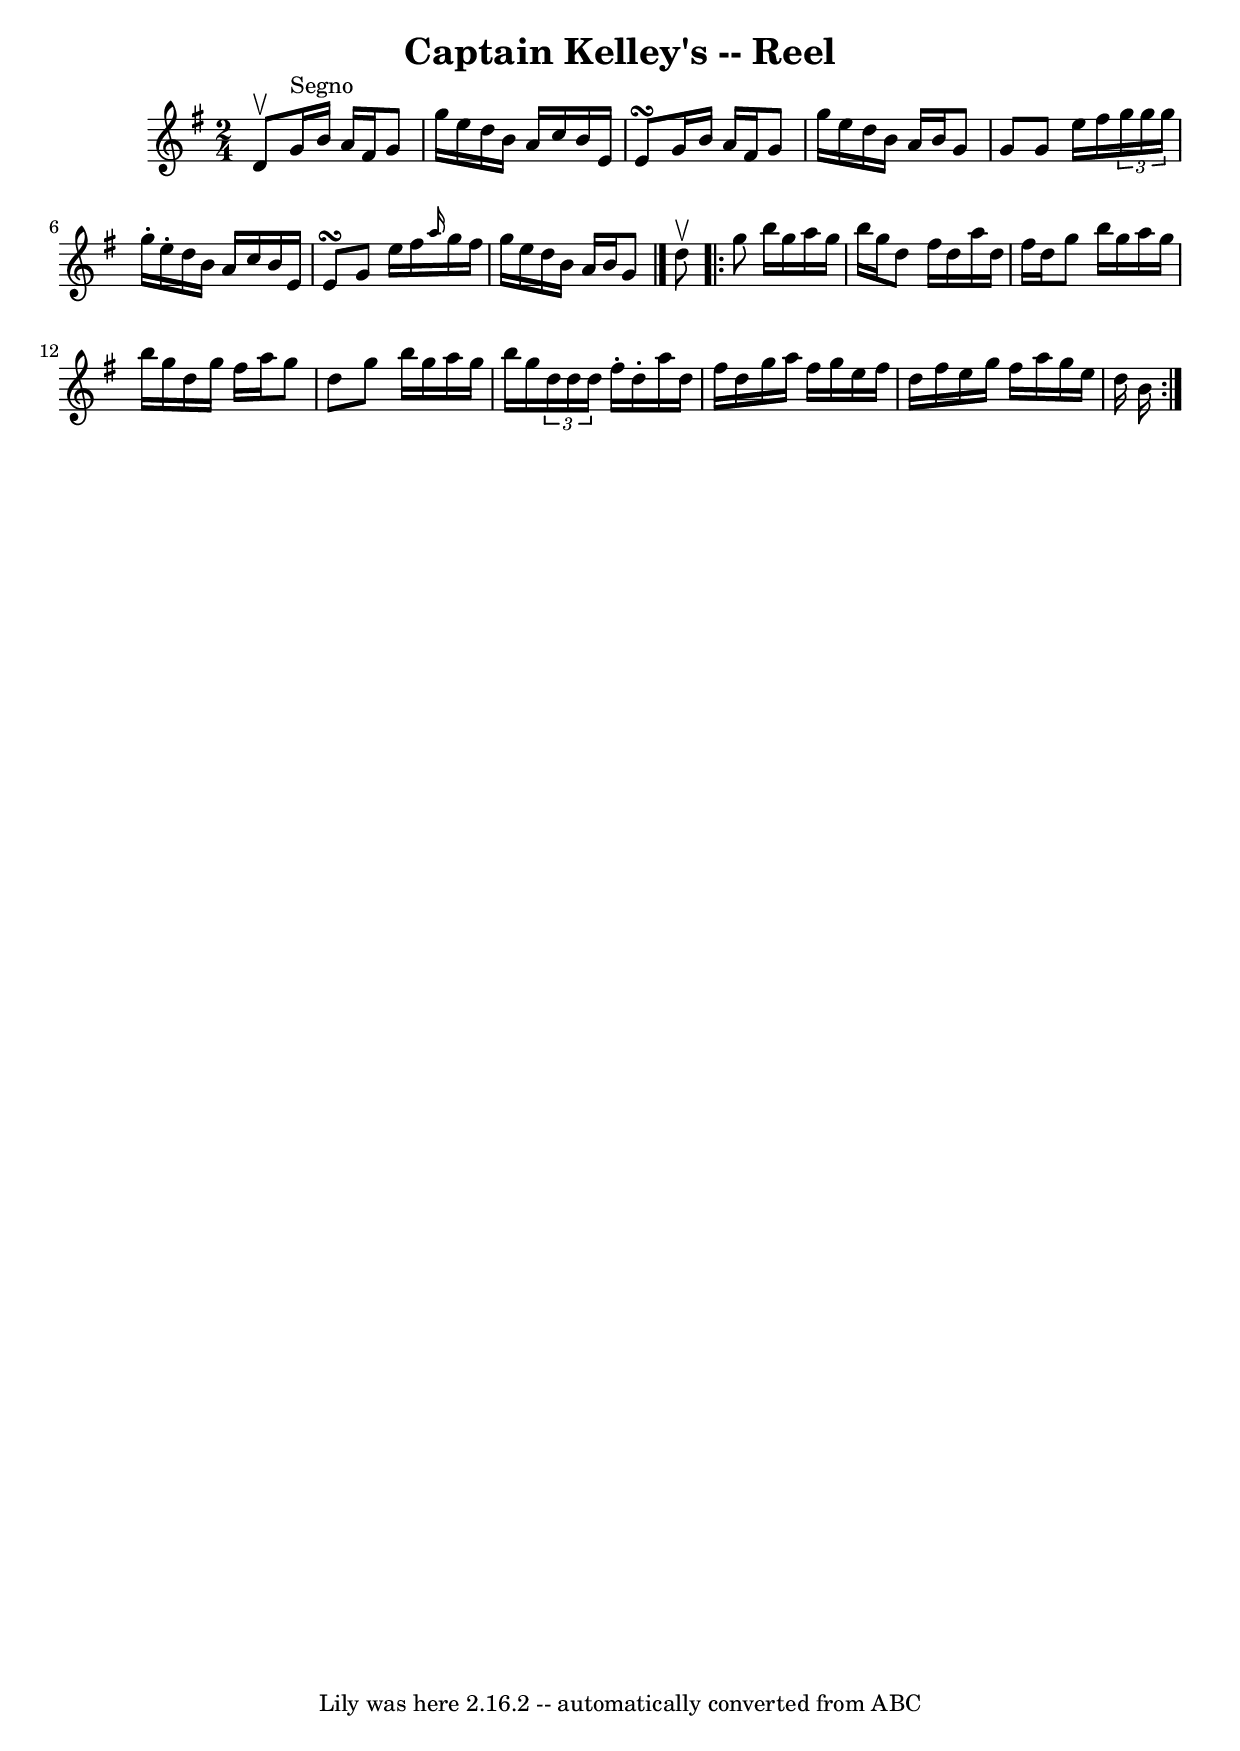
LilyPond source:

\version "2.7.40"
\include "Mammoth.ily"
\header {
	%% book = "Ryan's Mammoth Collection"
	crossRefNumber = "1"
	footnotes = "\\\\44"
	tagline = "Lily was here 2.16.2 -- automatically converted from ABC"
	title = "Captain Kelley's -- Reel"
}
voicedefault =  {


\time 2/4 \key g \major d'8^\upbow   |
 g'16^"Segno" b'16    
a'16 fis'16 g'8 g''16 e''16    |
 d''16 b'16 a'16    
c''16 b'16 e'16 e'8\turn    |
 g'16 b'16 a'16 fis'16  
 g'8 g''16 e''16    |
 d''16 b'16 a'16 b'16 g'8    
g'8    |
 g'8 e''16 fis''16    \times 2/3 { g''16 g''16    
g''16  } g''16 -. e''16 -.   |
 d''16 b'16 a'16 c''16    
b'16 e'16 e'8\turn    |
 g'8 e''16 fis''16  \grace {    
a''16  } g''16 fis''16 g''16 e''16    |
 d''16 b'16    
a'16 b'16 g'8  \bar "|." d''8^\upbow |
     \repeat volta 2 {  
 g''8 b''16 g''16 a''16 g''16 b''16 g''16    |
 d''8  
 fis''16 d''16 a''16 d''16 fis''16 d''16    |
 g''8    
b''16 g''16 a''16 g''16 b''16 g''16    |
 d''16 g''16 
 fis''16 a''16 g''8 d''8    |
 g''8 b''16 g''16    
a''16 g''16 b''16 g''16    |
   \times 2/3 { d''16 d''16    
d''16  } fis''16 -. d''16 -. a''16 d''16 fis''16 d''16    
|
 g''16 a''16 fis''16 g''16 e''16 fis''16 d''16    
fis''16    |
 e''16 g''16 fis''16 a''16 g''16 e''16    
d''16 b'16      }   
}

\score{
    <<

	\context Staff="default"
	{
	    \voicedefault 
	}

    >>
	\layout {
	}
	\midi {}
}
